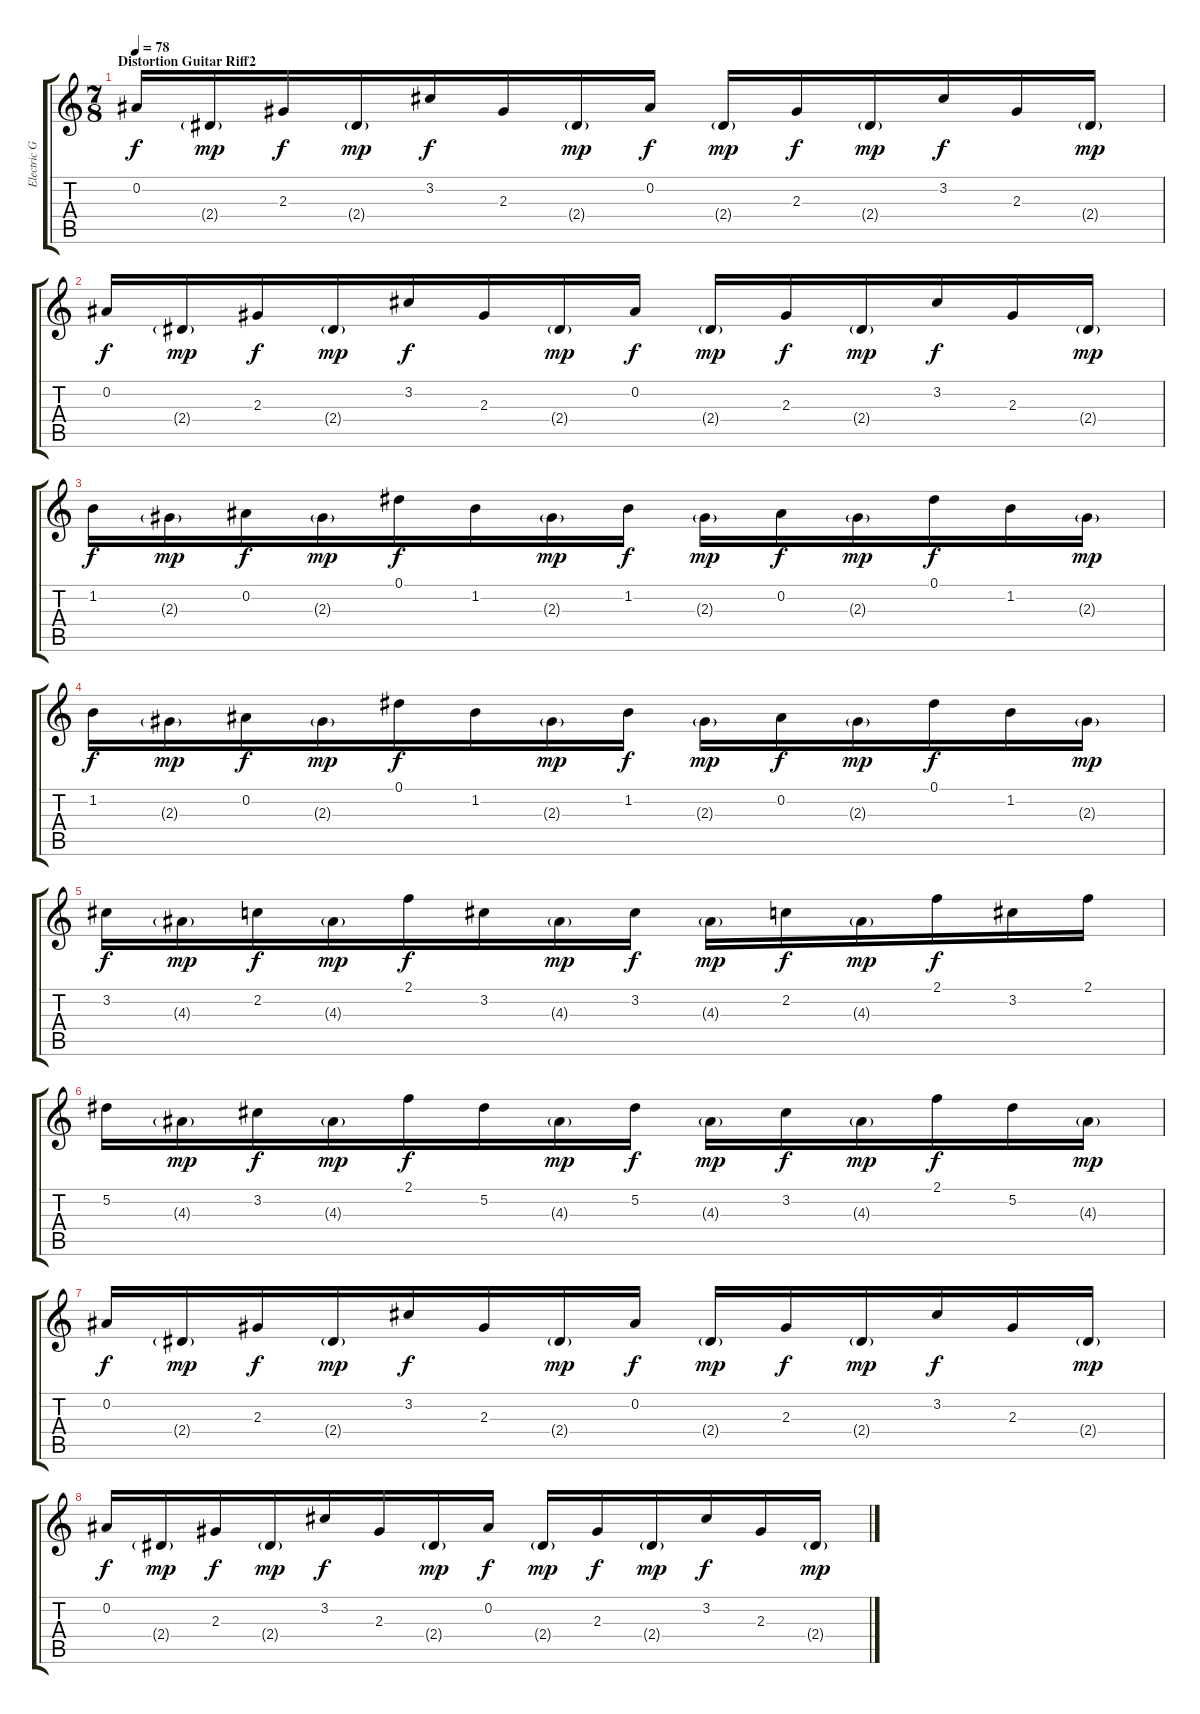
\track ("Electric Guitar" "Electric G") {instrument distortionguitar}
\staff {score tabs}
\tuning (Eb4 Bb3 Gb3 Db3 Ab2 Eb2) {hide}
\ts (7 8)
\section ("" "Distortion Guitar Riff2")
\tempo 78
\clef g2
\ks c
0.2.16{dy f volume 14} 2.4{g}.16{dy mp} 2.3.16{dy f} 2.4{g}.16{dy mp} 3.2.16{dy f} 2.3.16 2.4{g}.16{dy mp} 0.2.16{dy f} 2.4{g}.16{dy mp} 2.3.16{dy f} 2.4{g}.16{dy mp} 3.2.16{dy f} 2.3.16 2.4{g}.16{dy mp} |
0.2.16{dy f} 2.4{g}.16{dy mp} 2.3.16{dy f} 2.4{g}.16{dy mp} 3.2.16{dy f} 2.3.16 2.4{g}.16{dy mp} 0.2.16{dy f} 2.4{g}.16{dy mp} 2.3.16{dy f} 2.4{g}.16{dy mp} 3.2.16{dy f} 2.3.16 2.4{g}.16{dy mp} |
1.2.16{dy f} 2.3{g}.16{dy mp} 0.2.16{dy f} 2.3{g}.16{dy mp} 0.1.16{dy f} 1.2.16 2.3{g}.16{dy mp} 1.2.16{dy f} 2.3{g}.16{dy mp} 0.2.16{dy f} 2.3{g}.16{dy mp} 0.1.16{dy f} 1.2.16 2.3{g}.16{dy mp} |
1.2.16{dy f} 2.3{g}.16{dy mp} 0.2.16{dy f} 2.3{g}.16{dy mp} 0.1.16{dy f} 1.2.16 2.3{g}.16{dy mp} 1.2.16{dy f} 2.3{g}.16{dy mp} 0.2.16{dy f} 2.3{g}.16{dy mp} 0.1.16{dy f} 1.2.16 2.3{g}.16{dy mp} |
3.2.16{dy f} 4.3{g}.16{dy mp} 2.2.16{dy f} 4.3{g}.16{dy mp} 2.1.16{dy f} 3.2.16 4.3{g}.16{dy mp} 3.2.16{dy f} 4.3{g}.16{dy mp} 2.2.16{dy f} 4.3{g}.16{dy mp} 2.1.16{dy f} 3.2.16 2.1.16 |
5.2.16 4.3{g}.16{dy mp} 3.2.16{dy f} 4.3{g}.16{dy mp} 2.1.16{dy f} 5.2.16 4.3{g}.16{dy mp} 5.2.16{dy f} 4.3{g}.16{dy mp} 3.2.16{dy f} 4.3{g}.16{dy mp} 2.1.16{dy f} 5.2.16 4.3{g}.16{dy mp} |
0.2.16{dy f} 2.4{g}.16{dy mp} 2.3.16{dy f} 2.4{g}.16{dy mp} 3.2.16{dy f} 2.3.16 2.4{g}.16{dy mp} 0.2.16{dy f} 2.4{g}.16{dy mp} 2.3.16{dy f} 2.4{g}.16{dy mp} 3.2.16{dy f} 2.3.16 2.4{g}.16{dy mp} |
0.2.16{dy f} 2.4{g}.16{dy mp} 2.3.16{dy f} 2.4{g}.16{dy mp} 3.2.16{dy f} 2.3.16 2.4{g}.16{dy mp} 0.2.16{dy f} 2.4{g}.16{dy mp} 2.3.16{dy f} 2.4{g}.16{dy mp} 3.2.16{dy f} 2.3.16 2.4{g}.16{dy mp}
